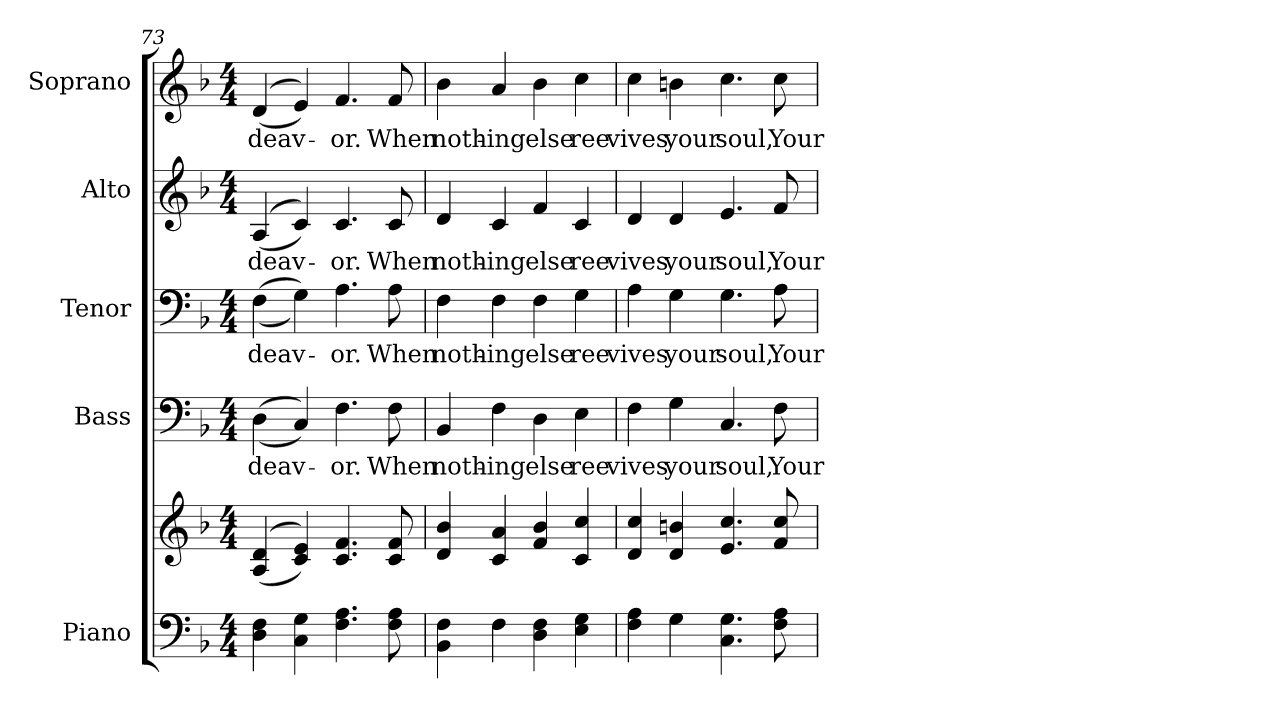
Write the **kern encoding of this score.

**kern	**kern	**kern	**text	**kern	**text	**kern	**text	**kern	**text
*part5	*part5	*part4	*part4	*part3	*part3	*part2	*part2	*part1	*part1
*staff6	*staff5	*staff4	*staff4	*staff3	*staff3	*staff2	*staff2	*staff1	*staff1
*I"Piano	*	*I"Bass	*	*I"Tenor	*	*I"Alto	*	*I"Soprano	*
*I'Pno.	*	*I'B.	*	*I'T.	*	*I'A.	*	*I'S.	*
*clefF4	*clefG2	*clefF4	*	*clefF4	*	*clefG2	*	*clefG2	*
*k[b-]	*k[b-]	*k[b-]	*	*k[b-]	*	*k[b-]	*	*k[b-]	*
*F:	*F:	*F:	*	*F:	*	*F:	*	*F:	*
*M4/4	*M4/4	*M4/4	*	*M4/4	*	*M4/4	*	*M4/4	*
=73	=73	=73	=73	=73	=73	=73	=73	=73	=73
!	!	!	!LO:LY:b:color=#000000	!	!	!	!	!	!
!	!	!	!	!	!LO:LY:b:color=#000000	!	!	!	!
!	!	!	!	!	!	!	!LO:LY:b:color=#000000	!	!
!	!	!	!	!	!	!	!	!	!LO:LY:b:color=#000000
4Di\ 4Fi	((4Ai/ 4di	((4Di\	deav-	((4Fi\	deav-	((4Ai/	deav-	((4di/	deav-
4Ci\ 4Gi	4ci/ 4ei))	4Ci/))	.	4Gi\))	.	4ci/))	.	4ei/))	.
!	!	!	!LO:LY:b:color=#000000	!	!	!	!	!	!
!	!	!	!	!	!LO:LY:b:color=#000000	!	!	!	!
!	!	!	!	!	!	!	!LO:LY:b:color=#000000	!	!
!	!	!	!	!	!	!	!	!	!LO:LY:b:color=#000000
4.Fi\ 4.Ai	4.ci/ 4.fi	4.Fi\	-or.	4.Ai\	-or.	4.ci/	-or.	4.fi/	-or.
!	!	!	!LO:LY:b:color=#000000	!	!	!	!	!	!
!	!	!	!	!	!LO:LY:b:color=#000000	!	!	!	!
!	!	!	!	!	!	!	!LO:LY:b:color=#000000	!	!
!	!	!	!	!	!	!	!	!	!LO:LY:b:color=#000000
8Fi\ 8Ai	8ci/ 8fi	8Fi\	When	8Ai\	When	8ci/	When	8fi/	When
!!LO:PB:g=z
=74	=74	=74	=74	=74	=74	=74	=74	=74	=74
!	!	!	!LO:LY:b:color=#000000	!	!	!	!	!	!
!	!	!	!	!	!LO:LY:b:color=#000000	!	!	!	!
!	!	!	!	!	!	!	!LO:LY:b:color=#000000	!	!
!	!	!	!	!	!	!	!	!	!LO:LY:b:color=#000000
4BB-i\ 4Fi	4di/ 4b-i	4BB-i/	noth-	4Fi\	noth-	4di/	noth-	4b-i\	noth-
!	!	!	!LO:LY:b:color=#000000	!	!	!	!	!	!
!	!	!	!	!	!LO:LY:b:color=#000000	!	!	!	!
!	!	!	!	!	!	!	!LO:LY:b:color=#000000	!	!
!	!	!	!	!	!	!	!	!	!LO:LY:b:color=#000000
4Fi\	4ci/ 4ai	4Fi\	-ing	4Fi\	-ing	4ci/	-ing	4ai/	-ing
!	!	!	!LO:LY:b:color=#000000	!	!	!	!	!	!
!	!	!	!	!	!LO:LY:b:color=#000000	!	!	!	!
!	!	!	!	!	!	!	!LO:LY:b:color=#000000	!	!
!	!	!	!	!	!	!	!	!	!LO:LY:b:color=#000000
4Di\ 4Fi	4fi/ 4b-i	4Di\	else	4Fi\	else	4fi/	else	4b-i\	else
!	!	!	!LO:LY:b:color=#000000	!	!	!	!	!	!
!	!	!	!	!	!LO:LY:b:color=#000000	!	!	!	!
!	!	!	!	!	!	!	!LO:LY:b:color=#000000	!	!
!	!	!	!	!	!	!	!	!	!LO:LY:b:color=#000000
4Ei\ 4Gi	4ci/ 4cci	4Ei\	ree	4Gi\	ree	4ci/	ree	4cci\	ree
=75	=75	=75	=75	=75	=75	=75	=75	=75	=75
!	!	!	!LO:LY:b:color=#000000	!	!	!	!	!	!
!	!	!	!	!	!LO:LY:b:color=#000000	!	!	!	!
!	!	!	!	!	!	!	!LO:LY:b:color=#000000	!	!
!	!	!	!	!	!	!	!	!	!LO:LY:b:color=#000000
4Fi\ 4Ai	4di/ 4cci	4Fi\	vives	4Ai\	vives	4di/	vives	4cci\	vives
!	!	!	!LO:LY:b:color=#000000	!	!	!	!	!	!
!	!	!	!	!	!LO:LY:b:color=#000000	!	!	!	!
!	!	!	!	!	!	!	!LO:LY:b:color=#000000	!	!
!	!	!	!	!	!	!	!	!	!LO:LY:b:color=#000000
4Gi\	4di/ 4bni	4Gi\	your	4Gi\	your	4di/	your	4bni\	your
!	!	!	!LO:LY:b:color=#000000	!	!	!	!	!	!
!	!	!	!	!	!LO:LY:b:color=#000000	!	!	!	!
!	!	!	!	!	!	!	!LO:LY:b:color=#000000	!	!
!	!	!	!	!	!	!	!	!	!LO:LY:b:color=#000000
4.Ci\ 4.Gi	4.ei/ 4.cci	4.Ci/	soul,	4.Gi\	soul,	4.ei/	soul,	4.cci\	soul,
!	!	!	!LO:LY:b:color=#000000	!	!	!	!	!	!
!	!	!	!	!	!LO:LY:b:color=#000000	!	!	!	!
!	!	!	!	!	!	!	!LO:LY:b:color=#000000	!	!
!	!	!	!	!	!	!	!	!	!LO:LY:b:color=#000000
8Fi\ 8Ai	8fi/ 8cci	8Fi\	Your	8Ai\	Your	8fi/	Your	8cci\	Your
=	=	=	=	=	=	=	=	=	=
*-	*-	*-	*-	*-	*-	*-	*-	*-	*-
